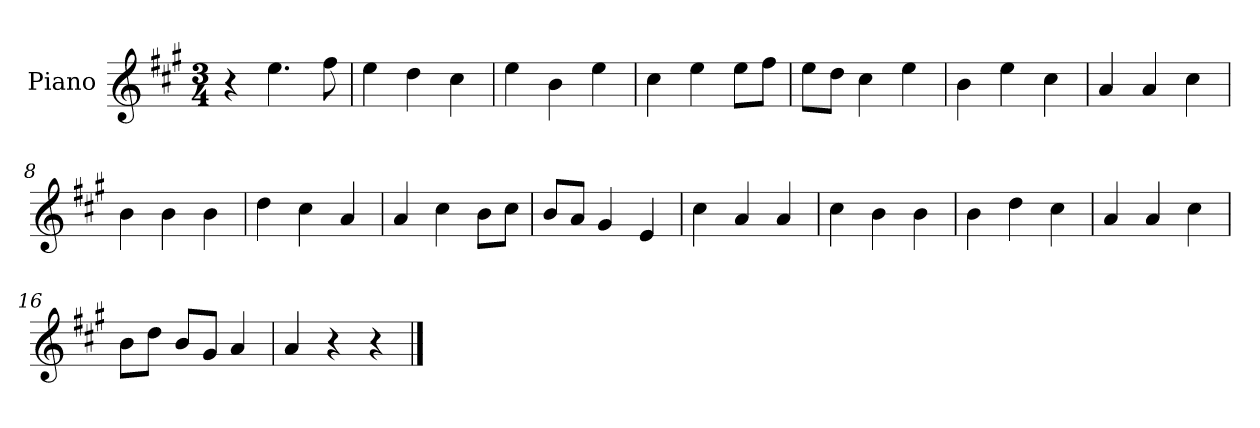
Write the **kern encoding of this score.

**kern
*part1
*staff1
*I"Piano
*I'P-no
*clefG2
*k[f#c#g#]
*M3/4
*MM180
=1
4r
4.ee\
8ff#\
=2
4ee\
4dd\
4cc#\
=3
4ee\
4b\
4ee\
=4
4cc#\
4ee\
8ee\L
8ff#\J
=5
8ee\L
8dd\J
4cc#\
4ee\
=6
4b\
4ee\
4cc#\
=7
4a/
4a/
4cc#\
=8
4b\
4b\
4b\
=9
4dd\
4cc#\
4a/
!!LO:LB:g=z
=10
4a/
4cc#\
8b\L
8cc#\J
=11
8b/L
8a/J
4g#/
4e/
=12
4cc#\
4a/
4a/
=13
4cc#\
4b\
4b\
=14
4b\
4dd\
4cc#\
=15
4a/
4a/
4cc#\
=16
8b\L
8dd\J
8b/L
8g#/J
4a/
=17
4a/
4r
4r
==
*-
